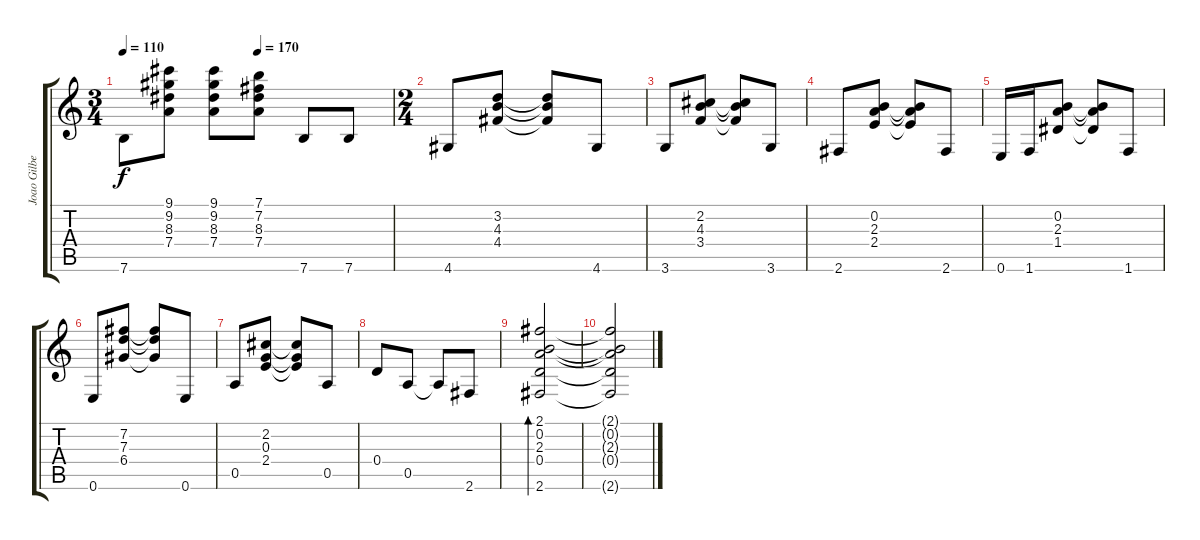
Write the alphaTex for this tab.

\track ("Joao Gilberto" "Joao Gilbe") {instrument acousticguitarnylon}
\staff {score tabs}
\tuning (E4 B3 G3 D3 A2 E2) {hide}
\ts (3 4)
\tempo 110
\tempo (170 0.5)
\clef g2
\ks c
7.6.8{dy f} (9.1 9.2 8.3 7.4).8 (9.1 9.2 8.3 7.4).8 (7.1 7.2 8.3 7.4).8 7.6.8 7.6.8 |
\ts (2 4)
4.6.8 (3.2 4.3 4.4).8 (3.2{t} 4.3{t} 4.4{t}).8 4.6.8 |
3.6.8 (2.2 4.3 3.4).8 (2.2{t} 4.3{t} 3.4{t}).8 3.6.8 |
2.6.8 (0.2 2.3 2.4).8 (0.2{t} 2.3{t} 2.4{t}).8 2.6.8 |
0.6.16 1.6.16 (0.2 2.3 1.4).8 (0.2{t} 2.3{t} 1.4{t}).8 1.6.8 |
0.6.8 (7.2 7.3 6.4).8 (7.2{t} 7.3{t} 6.4{t}).8 0.6.8 |
0.5.8 (2.2 0.3 2.4).8 (2.2{t} 0.3{t} 2.4{t}).8 0.5.8 |
0.4.8 0.5.8 0.5{t}.8 2.6.8 |
(2.1 0.2 2.3 0.4 2.6).2{bd 120} |
(2.1{t} 0.2{t} 2.3{t} 0.4{t} 2.6{t}).2
